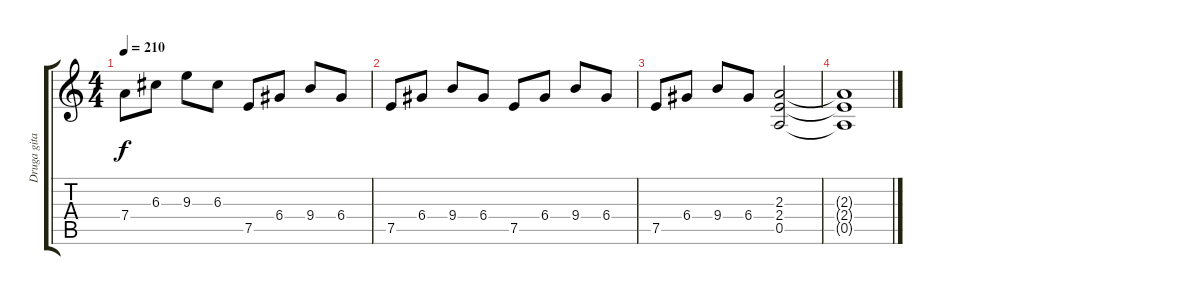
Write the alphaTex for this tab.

\track ("Druga gitara" "Druga gita") {instrument distortionguitar}
\staff {score tabs}
\tuning (E4 B3 G3 D3 A2 E2) {hide}
\ts (4 4)
\tempo 210
\clef g2
\ks c
7.4.8{dy f} 6.3.8 9.3.8 6.3.8 7.5.8 6.4.8 9.4.8 6.4.8 |
7.5.8 6.4.8 9.4.8 6.4.8 7.5.8 6.4.8 9.4.8 6.4.8 |
7.5.8 6.4.8 9.4.8 6.4.8 (2.3 2.4 0.5).2 |
(2.3{t} 2.4{t} 0.5{t}).1
